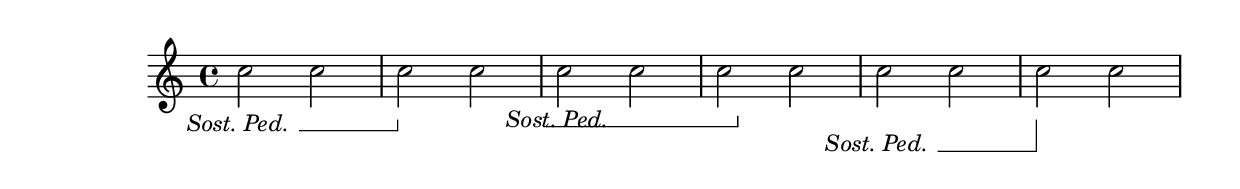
%% Do not edit this file; it is auto-generated from input/new
%% This file is in the public domain.
\version "2.11.61"

\header {
  lsrtags = "keyboards, tweaks-and-overrides"
  texidoc = "The appearance of pedal brackets may be altered in
different ways, using the relevant properties as shown in the
following example."
  doctitle = "Fine-tuning pedal brackets"
} % begin verbatim

\paper { ragged-right = ##f }
\relative c'' {
  c2\sostenutoOn c
  c2\sostenutoOff c
  \once \override Staff.PianoPedalBracket #'shorten-pair = #'(-7 . -2)
  c2\sostenutoOn c
  c2\sostenutoOff c
  \once \override Staff.PianoPedalBracket #'edge-height = #'(0 . 3)
  c2\sostenutoOn c
  c2\sostenutoOff c
}
